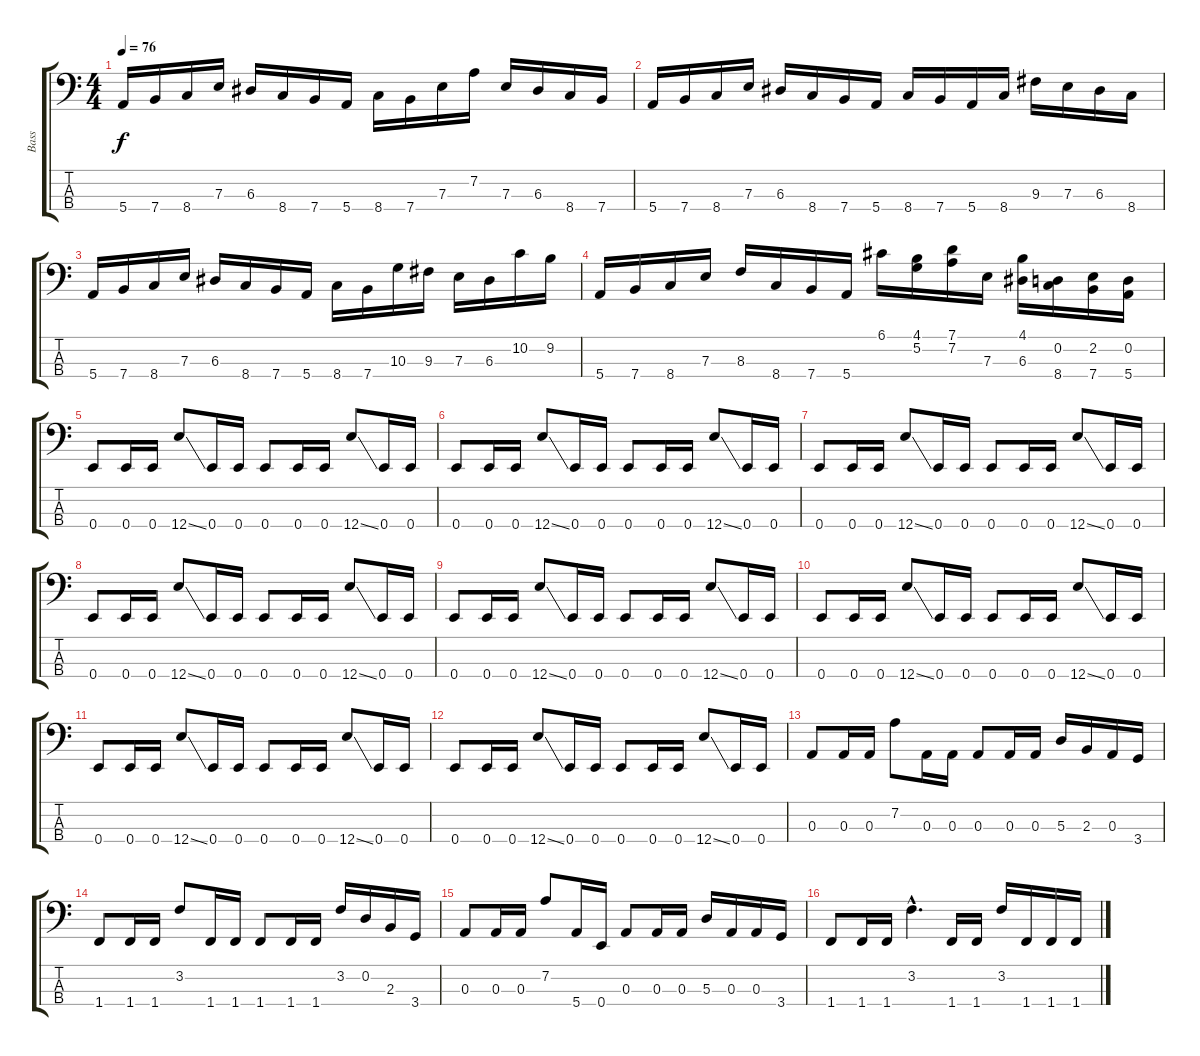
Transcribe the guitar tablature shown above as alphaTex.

\track ("Bass" "Bass") {instrument electricbassfinger}
\staff {score tabs}
\tuning (G2 D2 A1 E1) {hide}
\ts (4 4)
\tempo 76
\clef f4
\ks c
5.4.16{dy f} 7.4.16 8.4.16 7.3.16 6.3.16 8.4.16 7.4.16 5.4.16 8.4.16 7.4.16 7.3.16 7.2.16 7.3.16 6.3.16 8.4.16 7.4.16 |
5.4.16 7.4.16 8.4.16 7.3.16 6.3.16 8.4.16 7.4.16 5.4.16 8.4.16 7.4.16 5.4.16 8.4.16 9.3.16 7.3.16 6.3.16 8.4.16 |
5.4.16 7.4.16 8.4.16 7.3.16 6.3.16 8.4.16 7.4.16 5.4.16 8.4.16 7.4.16 10.3.16 9.3.16 7.3.16 6.3.16 10.2.16 9.2.16 |
5.4.16 7.4.16 8.4.16 7.3.16 8.3.16 8.4.16 7.4.16 5.4.16 6.1.16 (4.1 5.2).16 (7.1 7.2).16 7.3.16 (4.1 6.3).16 (0.2 8.4).16 (2.2 7.4).16 (0.2 5.4).16 |
0.4.8 0.4.16 0.4.16 12.4{ss}.8 0.4.16 0.4.16 0.4.8 0.4.16 0.4.16 12.4{ss}.8 0.4.16 0.4.16 |
0.4.8 0.4.16 0.4.16 12.4{ss}.8 0.4.16 0.4.16 0.4.8 0.4.16 0.4.16 12.4{ss}.8 0.4.16 0.4.16 |
0.4.8 0.4.16 0.4.16 12.4{ss}.8 0.4.16 0.4.16 0.4.8 0.4.16 0.4.16 12.4{ss}.8 0.4.16 0.4.16 |
0.4.8 0.4.16 0.4.16 12.4{ss}.8 0.4.16 0.4.16 0.4.8 0.4.16 0.4.16 12.4{ss}.8 0.4.16 0.4.16 |
0.4.8 0.4.16 0.4.16 12.4{ss}.8 0.4.16 0.4.16 0.4.8 0.4.16 0.4.16 12.4{ss}.8 0.4.16 0.4.16 |
0.4.8 0.4.16 0.4.16 12.4{ss}.8 0.4.16 0.4.16 0.4.8 0.4.16 0.4.16 12.4{ss}.8 0.4.16 0.4.16 |
0.4.8 0.4.16 0.4.16 12.4{ss}.8 0.4.16 0.4.16 0.4.8 0.4.16 0.4.16 12.4{ss}.8 0.4.16 0.4.16 |
0.4.8 0.4.16 0.4.16 12.4{ss}.8 0.4.16 0.4.16 0.4.8 0.4.16 0.4.16 12.4{ss}.8 0.4.16 0.4.16 |
0.3.8 0.3.16 0.3.16 7.2.8 0.3.16 0.3.16 0.3.8 0.3.16 0.3.16 5.3.16 2.3.16 0.3.16 3.4.16 |
1.4.8 1.4.16 1.4.16 3.2.8 1.4.16 1.4.16 1.4.8 1.4.16 1.4.16 3.2.16 0.2.16 2.3.16 3.4.16 |
0.3.8 0.3.16 0.3.16 7.2.8 5.4.16 0.4.16 0.3.8 0.3.16 0.3.16 5.3.16 0.3.16 0.3.16 3.4.16 |
1.4.8 1.4.16 1.4.16 3.2{hac}.4{d} 1.4.16 1.4.16 3.2.16 1.4.16 1.4.16 1.4.16
